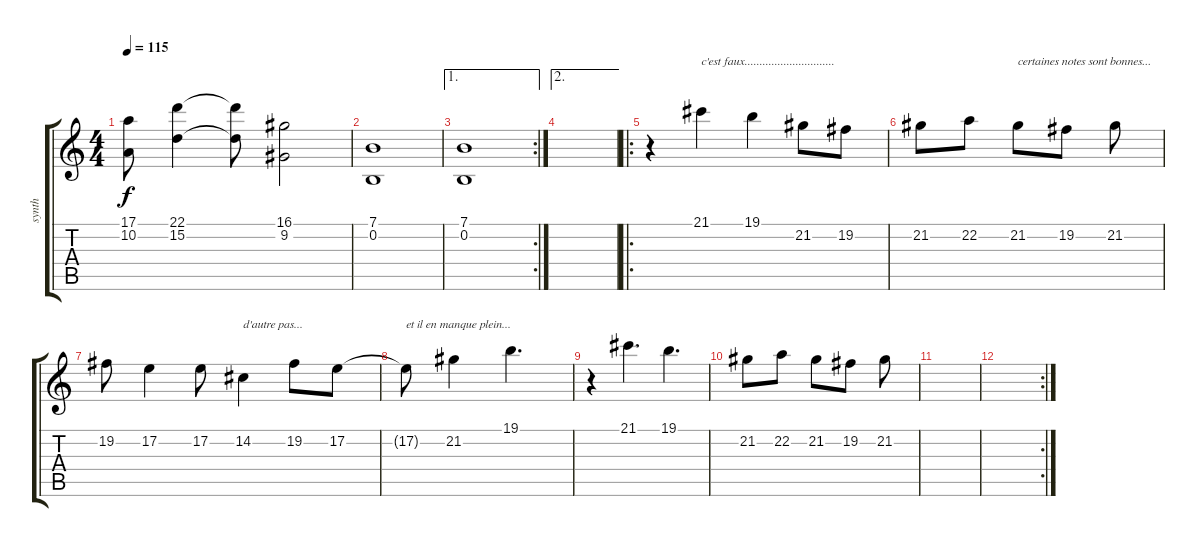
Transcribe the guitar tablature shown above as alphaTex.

\track ("synth" "synth") {instrument stringensemble1}
\staff {score tabs}
\tuning (E4 B3 G3 D3 A2 E2) {hide}
\ts (4 4)
\tempo 115
\clef g2
\ks c
(17.1{t} 10.2{t}).8{dy f} (22.1 15.2).4 (22.1{t} 15.2{t}).8 (16.1 9.2).2 |
(7.1 0.2).1 |
\ae 1
\rc 2
(7.1 0.2).1 |
\ae 2
|
\ro
r.4 21.1.4{txt "c'est faux.............................."} 19.1.4 21.2.8 19.2.8 |
21.2.8 22.2.8 21.2.8{txt "certaines notes sont bonnes..."} 19.2.8 21.2.8 |
19.2.8 17.2.4 17.2.8 14.2.4{txt "d'autre pas..."} 19.2.8 17.2.8 |
17.2{t}.8{txt "et il en manque plein..."} 21.2.4 19.1.4{d} |
r.4 21.1.4{d} 19.1.4{d} |
21.2.8 22.2.8 21.2.8 19.2.8 21.2.8 |
|
\rc 2
